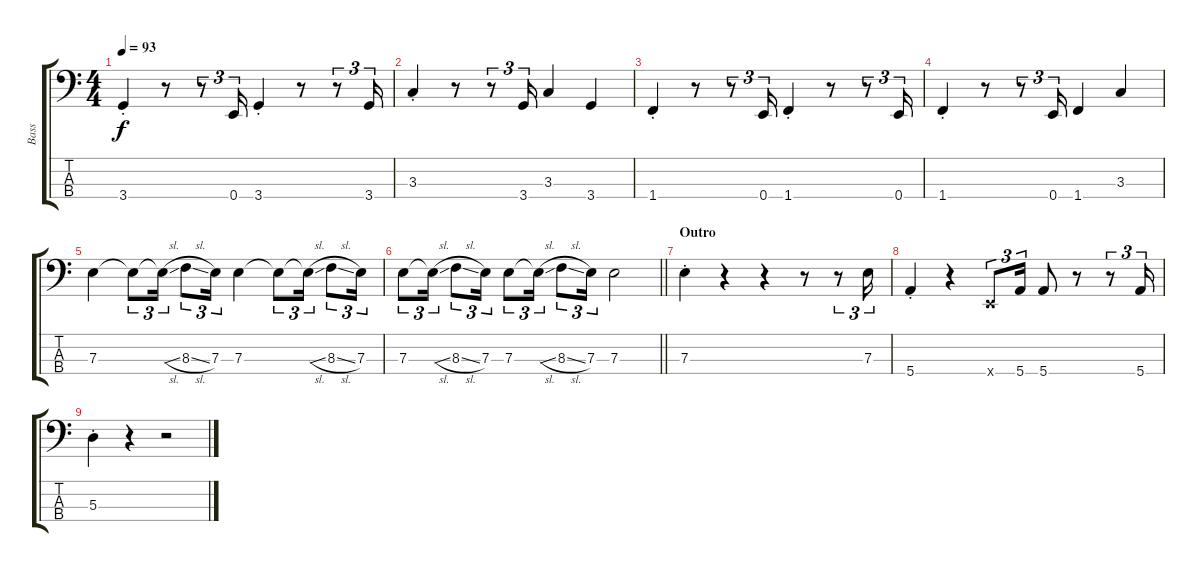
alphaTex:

\track ("Bass" "Bass") {instrument acousticbass bank 255}
\staff {score tabs}
\tuning (G2 D2 A1 E1) {hide}
\ts (4 4)
\tempo 93
\clef f4
\ks c
3.4{st}.4{dy f} r.8 r.8{tu (3 2)} 0.4.16{tu (3 2)} 3.4{st}.4 r.8 r.8{tu (3 2)} 3.4.16{tu (3 2)} |
3.3{st}.4 r.8 r.8{tu (3 2)} 3.4.16{tu (3 2)} 3.3.4 3.4.4 |
1.4{st}.4 r.8 r.8{tu (3 2)} 0.4.16{tu (3 2)} 1.4{st}.4 r.8 r.8{tu (3 2)} 0.4.16{tu (3 2)} |
1.4{st}.4 r.8 r.8{tu (3 2)} 0.4.16{tu (3 2)} 1.4.4 3.3.4 |
7.3.4 7.3{t}.8{tu (3 2)} 7.3{sl t}.16{tu (3 2)} 8.3{sl}.8{tu (3 2)} 7.3.16{tu (3 2)} 7.3.4 7.3{t}.8{tu (3 2)} 7.3{sl t}.16{tu (3 2)} 8.3{sl}.8{tu (3 2)} 7.3.16{tu (3 2)} |
\barLineRight lightlight
7.3.8{tu (3 2)} 7.3{sl t}.16{tu (3 2)} 8.3{sl}.8{tu (3 2)} 7.3.16{tu (3 2)} 7.3.8{tu (3 2)} 7.3{sl t}.16{tu (3 2)} 8.3{sl}.8{tu (3 2)} 7.3.16{tu (3 2)} 7.3.2 |
\section ("" "Outro")
7.3{st}.4 r.4 r.4 r.8 r.8{tu (3 2)} 7.3.16{tu (3 2)} |
5.4{st}.4 r.4 0.4{x}.8{tu (3 2)} 5.4.16{tu (3 2)} 5.4.8 r.8 r.8{tu (3 2)} 5.4.16{tu (3 2)} |
5.3{st}.4 r.4 r.2
